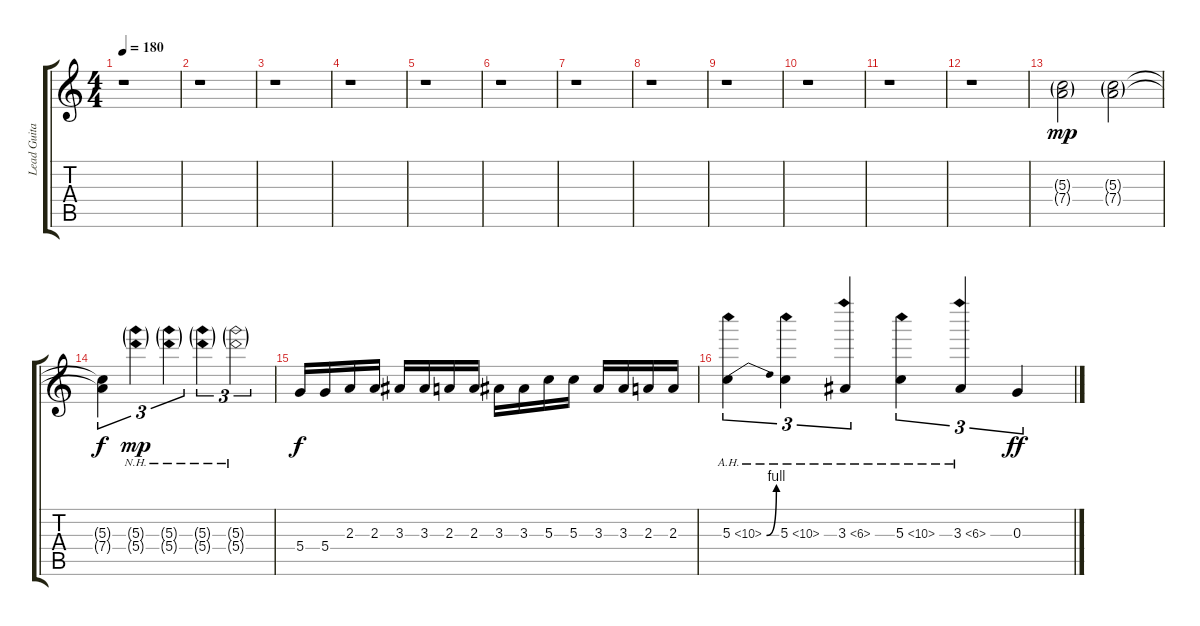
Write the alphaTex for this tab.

\track ("Lead Guitar I" "Lead Guita") {instrument distortionguitar}
\staff {score tabs}
\tuning (E4 B3 G3 D3 A2 E2) {hide}
\ts (4 4)
\tempo 180
\clef g2
\ks c
r.1{dy ff} |
r.1 |
r.1 |
r.1 |
r.1 |
r.1 |
r.1 |
r.1 |
r.1 |
r.1 |
r.1 |
r.1 |
(5.3{g} 7.4{g}).2{dy mp} (5.3{g} 7.4{g}).2 |
(5.3{t} 7.4{t}).4{tu (3 2) dy f} (5.3{nh g} 5.4{nh g}).4{tu (3 2) dy mp} (5.3{nh g} 5.4{nh g}).4{tu (3 2)} (5.3{nh g} 5.4{nh g}).4{tu (3 2)} (5.3{nh g} 5.4{nh g}).2{tu (3 2)} |
5.4.16{dy f} 5.4.16 2.3.16 2.3.16 3.3.16 3.3.16 2.3.16 2.3.16 3.3.16 3.3.16 5.3.16 5.3.16 3.3.16 3.3.16 2.3.16 2.3.16 |
5.3{be (bend 0 0 60 4) ah 5}.4{tu (3 2)} 5.3{ah 5}.4{tu (3 2)} 3.3{ah 3}.4{tu (3 2)} 5.3{ah 5}.4{tu (3 2)} 3.3{ah 3}.4{tu (3 2)} 0.3.4{tu (3 2) dy ff}
